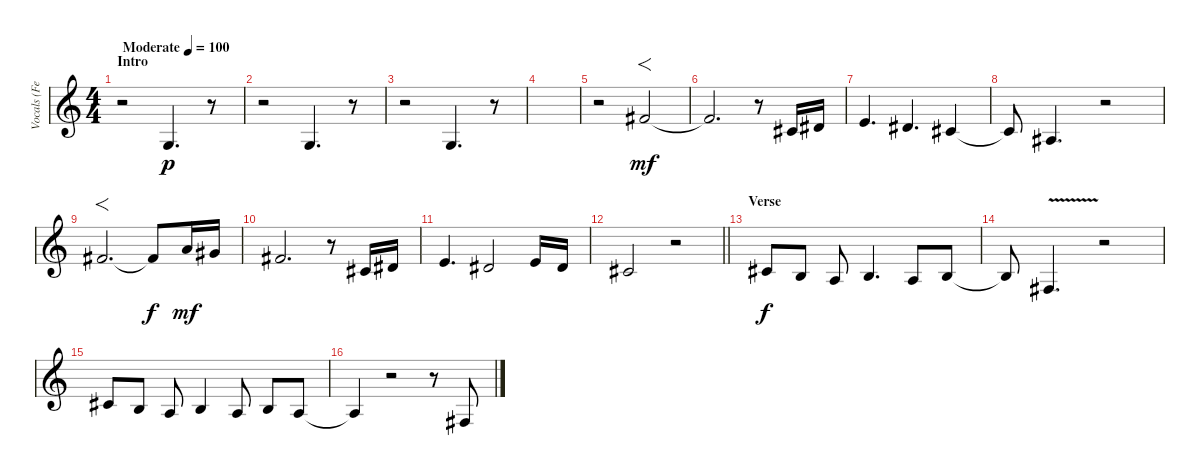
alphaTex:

\track ("Vocals (Fergie)" "Vocals (Fe") {instrument lead2sawtooth}
\staff {score}
\tuning (E4 B3 G3 D3 A2 E2) {hide}
\ts (4 4)
\section ("" "Intro")
\tempo (100 "Moderate")
\clef g2
\ks c
r.2{dy p instrument lead2sawtooth} 5.4.4{d} r.8 |
r.2 5.4.4{d} r.8 |
r.2 5.4.4{d} r.8 |
|
r.2 7.2.2{f dy mf} |
7.2{t}.2{d} r.8 2.2.16 4.2.16 |
5.2.4{d} 4.2.4{d} 2.2.4 |
2.2{t}.8 3.3.4{d} r.2 |
7.2.2{f d} 7.2{t}.8{dy f} 10.2.16{dy mf} 9.2.16 |
7.2.2{d} r.8 2.2.16 4.2.16 |
5.2.4{d} 4.2.2 5.2.16 4.2.16 |
\barLineRight lightlight
2.2.2 r.2 |
\section ("" "Verse")
2.2.8{dy f} 4.3.8 2.3.8 4.3.4{d} 2.3.8 4.3.8 |
4.3{t}.8 4.4{v}.4{d} r.2 |
2.2.8 4.3.8 2.3.8 4.3.4 2.3.8 4.3.8 2.3.8 |
2.3{t}.4 r.2 r.8 4.4.8
